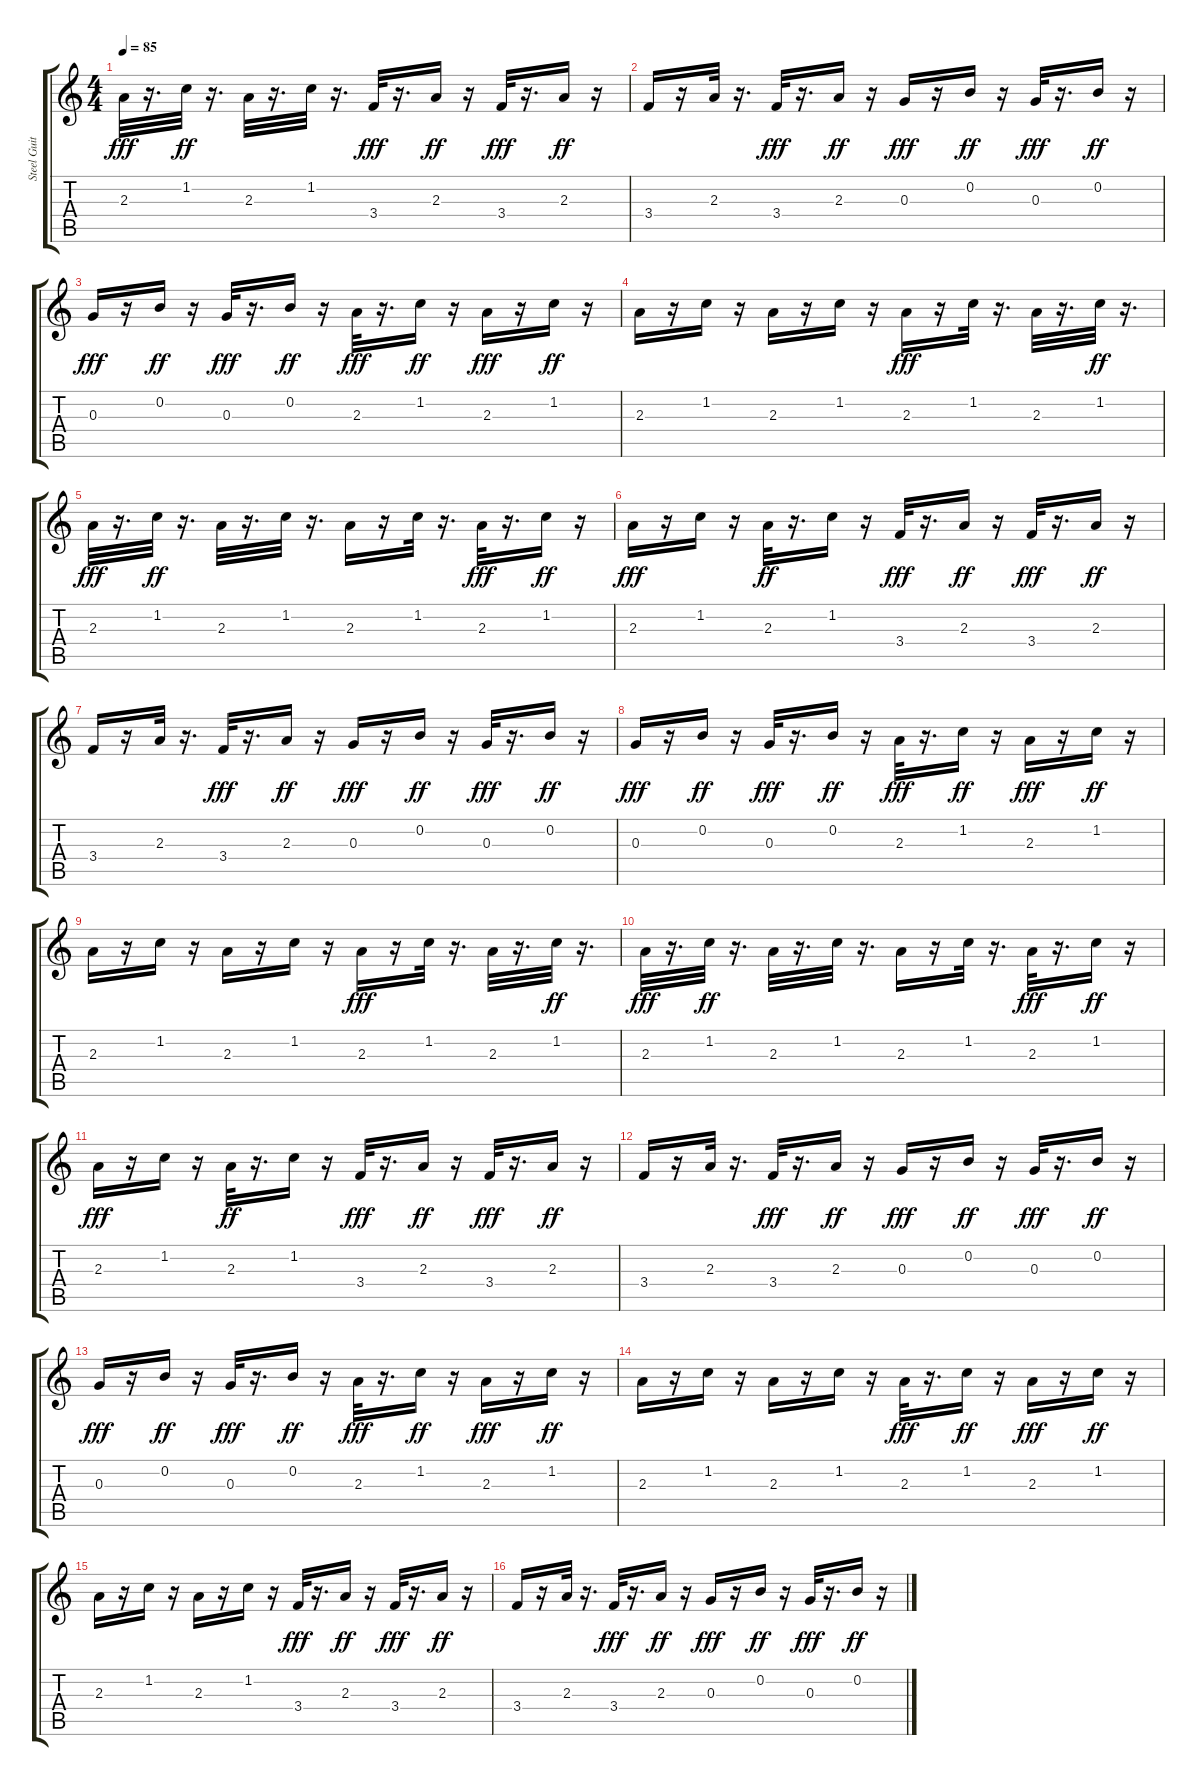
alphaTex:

\track ("Steel Guitar 2" "Steel Guit") {instrument acousticguitarsteel}
\staff {score tabs}
\tuning (E4 B3 G3 D3 A2 E2) {hide}
\ts (4 4)
\tempo 85
\clef g2
\ks c
2.3.32{dy fff} r.16{d} 1.2.32{dy ff} r.16{d} 2.3.32 r.16{d} 1.2.32 r.16{d} 3.4.32{dy fff} r.16{d} 2.3.16{dy ff} r.16 3.4.32{dy fff} r.16{d} 2.3.16{dy ff} r.16 |
3.4.16 r.16 2.3.32 r.16{d} 3.4.32{dy fff} r.16{d} 2.3.16{dy ff} r.16 0.3.16{dy fff} r.16 0.2.16{dy ff} r.16 0.3.32{dy fff} r.16{d} 0.2.16{dy ff} r.16 |
0.3.16{dy fff} r.16 0.2.16{dy ff} r.16 0.3.32{dy fff} r.16{d} 0.2.16{dy ff} r.16 2.3.32{dy fff} r.16{d} 1.2.16{dy ff} r.16 2.3.16{dy fff} r.16 1.2.16{dy ff} r.16 |
2.3.16 r.16 1.2.16 r.16 2.3.16 r.16 1.2.16 r.16 2.3.16{dy fff} r.16 1.2.32 r.16{d} 2.3.32 r.16{d} 1.2.32{dy ff} r.16{d} |
2.3.32{dy fff} r.16{d} 1.2.32{dy ff} r.16{d} 2.3.32 r.16{d} 1.2.32 r.16{d} 2.3.16 r.16 1.2.32 r.16{d} 2.3.32{dy fff} r.16{d} 1.2.16{dy ff} r.16 |
2.3.16{dy fff} r.16 1.2.16 r.16 2.3.32{dy ff} r.16{d} 1.2.16 r.16 3.4.32{dy fff} r.16{d} 2.3.16{dy ff} r.16 3.4.32{dy fff} r.16{d} 2.3.16{dy ff} r.16 |
3.4.16 r.16 2.3.32 r.16{d} 3.4.32{dy fff} r.16{d} 2.3.16{dy ff} r.16 0.3.16{dy fff} r.16 0.2.16{dy ff} r.16 0.3.32{dy fff} r.16{d} 0.2.16{dy ff} r.16 |
0.3.16{dy fff} r.16 0.2.16{dy ff} r.16 0.3.32{dy fff} r.16{d} 0.2.16{dy ff} r.16 2.3.32{dy fff} r.16{d} 1.2.16{dy ff} r.16 2.3.16{dy fff} r.16 1.2.16{dy ff} r.16 |
2.3.16 r.16 1.2.16 r.16 2.3.16 r.16 1.2.16 r.16 2.3.16{dy fff} r.16 1.2.32 r.16{d} 2.3.32 r.16{d} 1.2.32{dy ff} r.16{d} |
2.3.32{dy fff} r.16{d} 1.2.32{dy ff} r.16{d} 2.3.32 r.16{d} 1.2.32 r.16{d} 2.3.16 r.16 1.2.32 r.16{d} 2.3.32{dy fff} r.16{d} 1.2.16{dy ff} r.16 |
2.3.16{dy fff} r.16 1.2.16 r.16 2.3.32{dy ff} r.16{d} 1.2.16 r.16 3.4.32{dy fff} r.16{d} 2.3.16{dy ff} r.16 3.4.32{dy fff} r.16{d} 2.3.16{dy ff} r.16 |
3.4.16 r.16 2.3.32 r.16{d} 3.4.32{dy fff} r.16{d} 2.3.16{dy ff} r.16 0.3.16{dy fff} r.16 0.2.16{dy ff} r.16 0.3.32{dy fff} r.16{d} 0.2.16{dy ff} r.16 |
0.3.16{dy fff} r.16 0.2.16{dy ff} r.16 0.3.32{dy fff} r.16{d} 0.2.16{dy ff} r.16 2.3.32{dy fff} r.16{d} 1.2.16{dy ff} r.16 2.3.16{dy fff} r.16 1.2.16{dy ff} r.16 |
2.3.16 r.16 1.2.16 r.16 2.3.16 r.16 1.2.16 r.16 2.3.32{dy fff} r.16{d} 1.2.16{dy ff} r.16 2.3.16{dy fff} r.16 1.2.16{dy ff} r.16 |
2.3.16 r.16 1.2.16 r.16 2.3.16 r.16 1.2.16 r.16 3.4.32{dy fff} r.16{d} 2.3.16{dy ff} r.16 3.4.32{dy fff} r.16{d} 2.3.16{dy ff} r.16 |
3.4.16 r.16 2.3.32 r.16{d} 3.4.32{dy fff} r.16{d} 2.3.16{dy ff} r.16 0.3.16{dy fff} r.16 0.2.16{dy ff} r.16 0.3.32{dy fff} r.16{d} 0.2.16{dy ff} r.16
